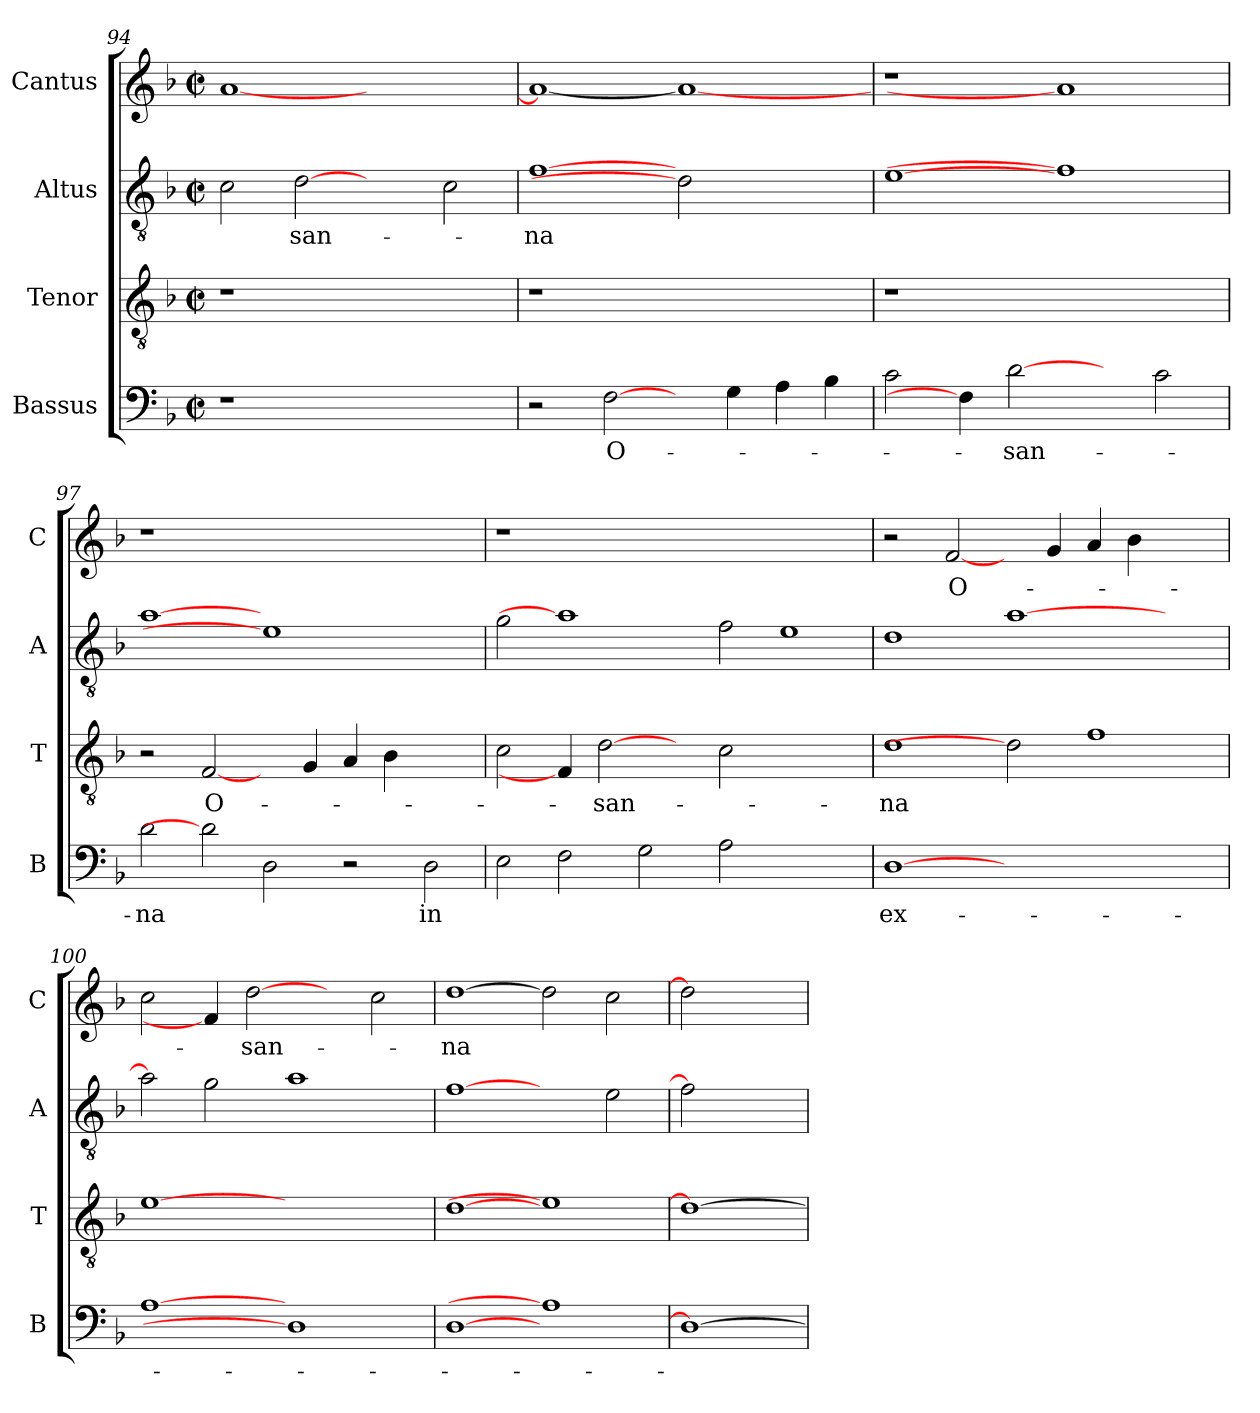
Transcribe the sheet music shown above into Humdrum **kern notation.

**kern	**text	**kern	**text	**kern	**text	**kern	**text
*part4	*part4	*part3	*part3	*part2	*part2	*part1	*part1
*staff4	*staff4	*staff3	*staff3	*staff2	*staff2	*staff1	*staff1
*I"Bassus	*	*I"Tenor	*	*I"Altus	*	*I"Cantus	*
*I'B	*	*I'T	*	*I'A	*	*I'C	*
*clefF4	*	*clefGv2	*	*clefGv2	*	*clefG2	*
*k[b-]	*	*k[b-]	*	*k[b-]	*	*k[b-]	*
*F:	*	*F:	*	*F:	*	*F:	*
*M2/2	*	*M2/2	*	*M2/2	*	*M2/2	*
*met(c|)	*	*met(c|)	*	*met(c|)	*	*met(c|)	*
=94	=94	=94	=94	=94	=94	=94	=94
1r	.	1r	.	2c\	.	[1a	.
!	!	!	!	!	!LO:LY:b	!	!
.	.	.	.	[2d	-san-	.	.
1ryy	.	1ryy	.	2ryy	.	1ryy	.
.	.	.	.	2c\	.	.	.
=95	=95	=95	=95	=95	=95	=95	=95
!	!	!	!	!	!LO:LY:b	!	!
2r	.	1r	.	[1f	-na	1a_	.
!	!LO:LY:b	!	!	!	!	!	!
[2F\	O-	.	.	.	.	.	.
4ryy	.	1ryy	.	2d]	.	1a_	.
4G\	.	.	.	.	.	.	.
4A\	.	.	.	2ryy	.	.	.
4B-\	.	.	.	.	.	.	.
=96	=96	=96	=96	=96	=96	=96	=96
2c\	.	1r	.	[1e	.	1r	.
4F\]	.	.	.	.	.	.	.
!	!LO:LY:b	!	!	!	!	!	!
[2d	-san-	.	.	.	.	.	.
.	.	1ryy	.	1f]	.	1a]	.
4ryy	.	.	.	.	.	.	.
2c\	.	.	.	.	.	.	.
=97	=97	=97	=97	=97	=97	=97	=97
!	!LO:LY:b	!	!	!	!	!	!
2d\	-na	2r	.	[1a	.	1r	.
!	!	!	!LO:LY:b	!	!	!	!
2d]	.	[2F/	-O-	.	.	.	.
2D\	.	4ryy	.	1e]	.	1.ryy	.
.	.	4G/	.	.	.	.	.
2r	.	4A/	.	.	.	.	.
.	.	4B-\	.	.	.	.	.
!	!LO:LY:b	!	!	!	!	!	!
2D\	in	2ryy	.	2ryy	.	.	.
=98	=98	=98	=98	=98	=98	=98	=98
2E\	.	2c\	.	2g\	.	1r	.
2F\	.	4F/]	.	1a]	.	.	.
!	!	!	!LO:LY:b	!	!	!	!
.	.	[2d	-san-	.	.	.	.
2G\	.	.	.	.	.	0ryy	.
.	.	4ryy	.	.	.	.	.
2A\	.	2c\	.	2f\	.	.	.
1ryy	.	1ryy	.	1e	.	.	.
!!LO:PB:g=z
=99	=99	=99	=99	=99	=99	=99	=99
!	!LO:LY:b	!	!	!	!	!	!
!	!	!	!LO:LY:b	!	!	!	!
[1D	ex-	1d	-na	1d	.	2r	.
!	!	!	!	!	!	!	!LO:LY:b
.	.	.	.	.	.	[2f/	O-
1.ryy	.	2d]	.	[1a	.	4ryy	.
.	.	.	.	.	.	4g/	.
.	.	1f	.	.	.	4a/	.
.	.	.	.	.	.	4b-\	.
.	.	.	.	2ryy	.	2ryy	.
=100	=100	=100	=100	=100	=100	=100	=100
[1A	.	[1e	.	2a\]	.	2cc\	.
.	.	.	.	2g\	.	4f/]	.
!	!	!	!	!	!	!	!LO:LY:b
.	.	.	.	.	.	[2dd	-san-
1D]	.	1ryy	.	1a	.	.	.
.	.	.	.	.	.	4ryy	.
.	.	.	.	.	.	2cc\	.
=101	=101	=101	=101	=101	=101	=101	=101
!	!	!	!	!	!	!	!LO:LY:b
[1D	.	[1d	.	[1f	.	[1dd	-na
1A]	.	1e]	.	2ryy	.	2dd]	.
.	.	.	.	2e\	.	2cc\	.
=102	=102	=102	=102	=102	=102	=102	=102
1D_	.	1d_	.	2f]	.	2dd]	.
.	.	.	.	2ryy	.	2ryy	.
=	=	=	=	=	=	=	=
*-	*-	*-	*-	*-	*-	*-	*-
